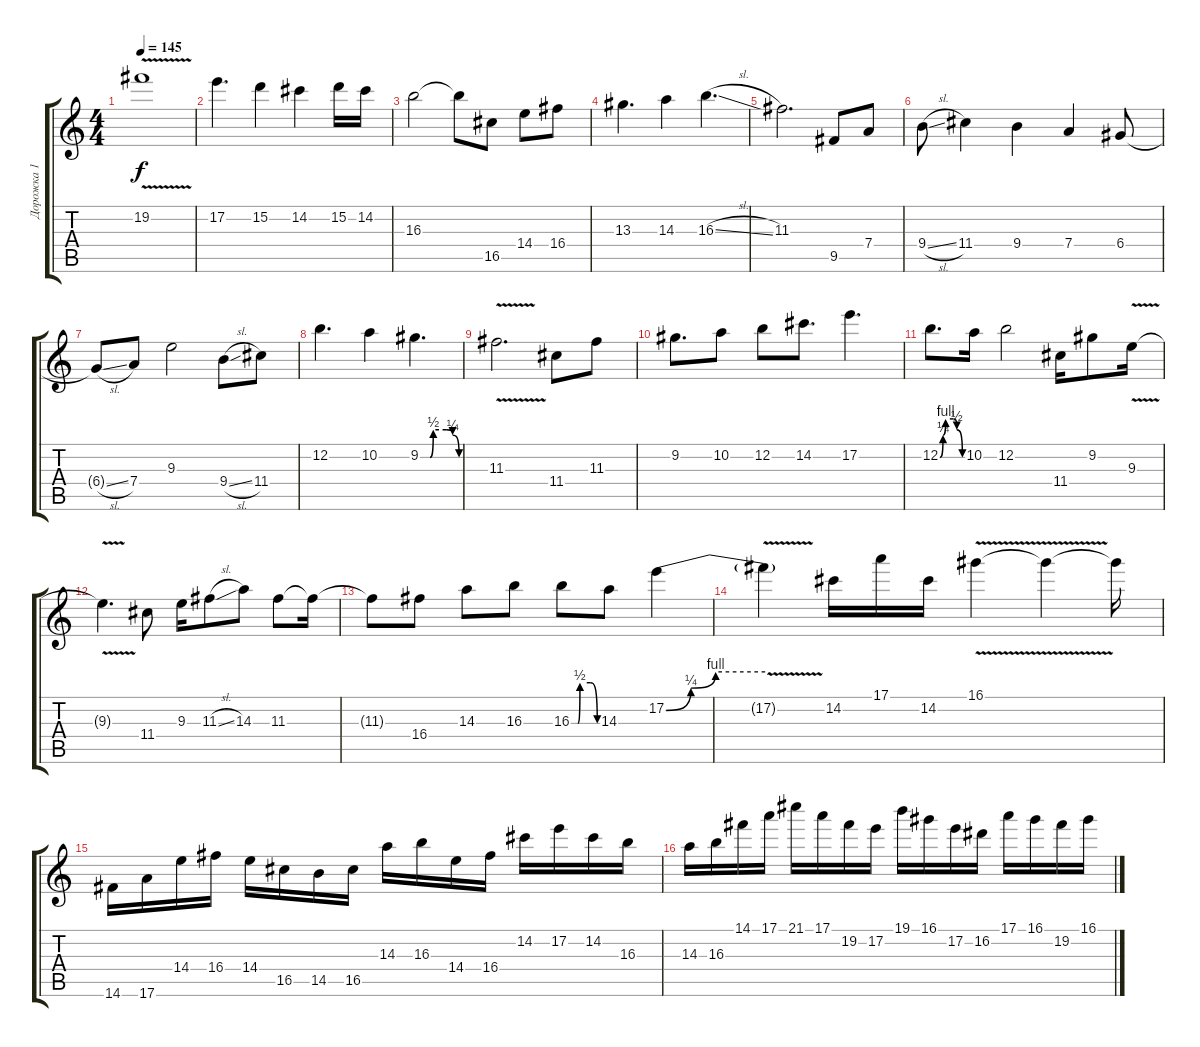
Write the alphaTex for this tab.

\track ("Дорожка 1" "Дорожка 1") {instrument distortionguitar}
\staff {score tabs}
\tuning (E4 B3 G3 D3 A2 E2) {hide}
\ts (4 4)
\tempo 145
\clef g2
\ks c
19.2{v}.1{dy f} |
17.2.4{d} 15.2.4 14.2.4 15.2.16 14.2.16 |
16.3.2 16.3{t}.8 16.5.8 14.4.8 16.4.8 |
13.3.4{d} 14.3.4 16.3{sl}.4{d} |
11.3.2{d} 9.5.8 7.4.8 |
9.4{sl}.8 11.4.4 9.4.4 7.4.4 6.4.8 |
6.4{sl t}.8 7.4.8 9.3.2 9.4{sl}.8 11.4.8 |
12.2.4{d} 10.2.4 9.2{be (custom 0 0 15 0 20 2 40 2 50 1 60 0)}.4{d} |
11.3{v}.2{d} 11.4.8 11.3.8 |
9.2.8{d} 10.2.8 12.2.8 14.2.8{d} 17.2.4{d} |
12.2{be (custom 0 0 8 1 15 4 36 4 45 2 60 0)}.8{d} 10.2.16 12.2.2 11.4.16 9.2.8 9.3{v}.16 |
9.3{t}.4{d} 11.4.8 9.3.16 11.3{sl}.8 14.3.8 11.3.8 11.3{t}.16 |
11.3{t}.8 16.4.8 14.3.8 16.3.8 16.3{be (custom 0 0 15 0 20 2 44 2 60 0)}.8 14.3.8 17.2{be (custom 0 0 15 1 30 4 60 4)}.4 |
17.2{v t}.4 14.2.16 17.1.16 14.2.16 16.1{v}.4 16.1{t}.4 16.1{t}.16 |
14.6.16 17.6.16 14.4.16 16.4.16 14.4.16 16.5.16 14.5.16 16.5.16 14.3.16 16.3.16 14.4.16 16.4.16 14.2.16 17.2.16 14.2.16 16.3.16 |
14.3.16 16.3.16 14.1.16 17.1.16 21.1.16 17.1.16 19.2.16 17.2.16 19.1.16 16.1.16 17.2.16 16.2.16 17.1.16 16.1.16 19.2.16 16.1.16
